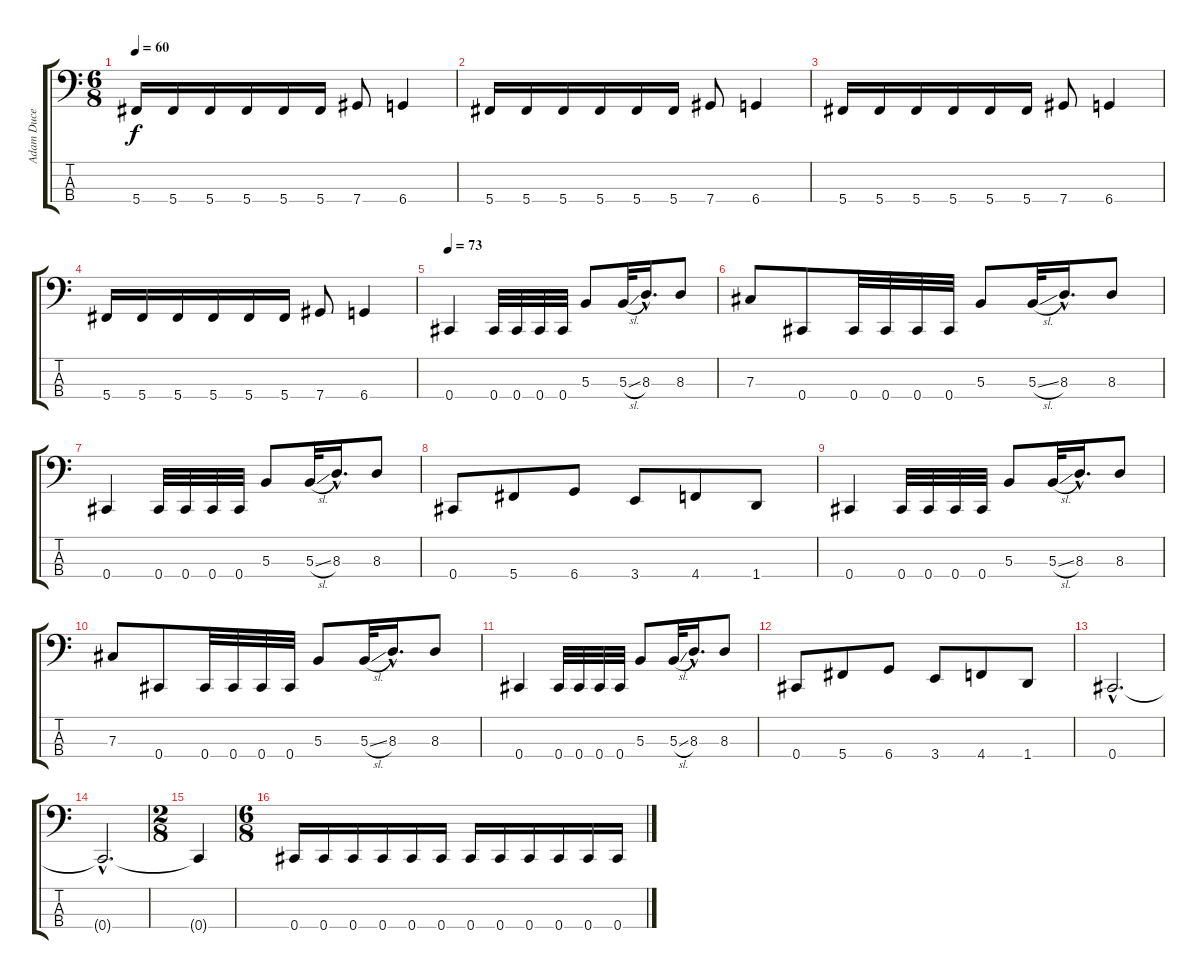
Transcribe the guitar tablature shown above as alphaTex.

\track ("Adam Duce" "Adam Duce") {instrument electricbasspick}
\staff {score tabs}
\tuning (E2 B1 Gb1 Db1) {hide}
\ts (6 8)
\tempo 60
\clef f4
\ks c
5.4.16{dy f} 5.4.16 5.4.16 5.4.16 5.4.16 5.4.16 7.4.8 6.4.4 |
5.4.16 5.4.16 5.4.16 5.4.16 5.4.16 5.4.16 7.4.8 6.4.4 |
5.4.16 5.4.16 5.4.16 5.4.16 5.4.16 5.4.16 7.4.8 6.4.4 |
5.4.16 5.4.16 5.4.16 5.4.16 5.4.16 5.4.16 7.4.8 6.4.4 |
\tempo 73
0.4.4 0.4.32 0.4.32 0.4.32 0.4.32 5.3.8 5.3{sl}.32 8.3{hac}.16{d} 8.3.8 |
7.3.8 0.4.8 0.4.32 0.4.32 0.4.32 0.4.32 5.3.8 5.3{sl}.32 8.3{hac}.16{d} 8.3.8 |
0.4.4 0.4.32 0.4.32 0.4.32 0.4.32 5.3.8 5.3{sl}.32 8.3{hac}.16{d} 8.3.8 |
0.4.8 5.4.8 6.4.8 3.4.8 4.4.8 1.4.8 |
0.4.4 0.4.32 0.4.32 0.4.32 0.4.32 5.3.8 5.3{sl}.32 8.3{hac}.16{d} 8.3.8 |
7.3.8 0.4.8 0.4.32 0.4.32 0.4.32 0.4.32 5.3.8 5.3{sl}.32 8.3{hac}.16{d} 8.3.8 |
0.4.4 0.4.32 0.4.32 0.4.32 0.4.32 5.3.8 5.3{sl}.32 8.3{hac}.16{d} 8.3.8 |
0.4.8 5.4.8 6.4.8 3.4.8 4.4.8 1.4.8 |
0.4{hac}.2{d} |
0.4{hac t}.2{d} |
\ts (2 8)
0.4{t}.4 |
\ts (6 8)
0.4.16 0.4.16 0.4.16 0.4.16 0.4.16 0.4.16 0.4.16 0.4.16 0.4.16 0.4.16 0.4.16 0.4.16
